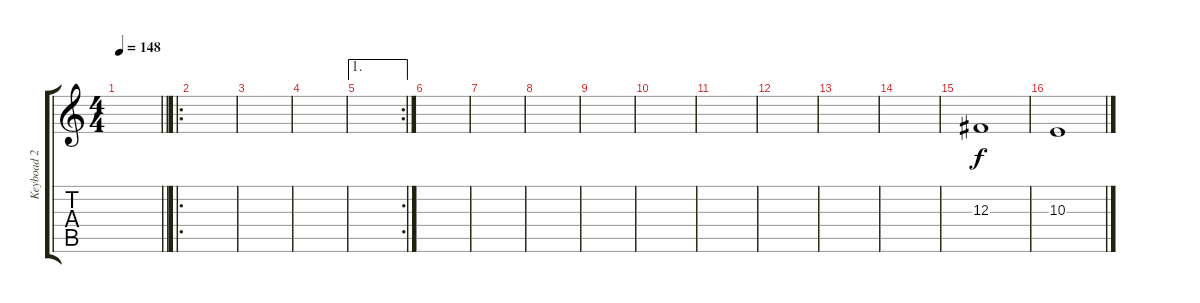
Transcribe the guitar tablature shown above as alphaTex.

\track ("Keyboad 2" "Keyboad 2") {instrument stringensemble1}
\staff {score tabs}
\tuning (Eb4 Bb3 Gb3 Db3 Ab2 Eb2) {hide}
\ts (4 4)
\tempo 148
\clef g2
\barLineRight lightlight
\ks c
|
\ro
\section ("" "")
|
|
|
\ae 1
\rc 2
|
|
|
|
|
|
|
|
|
|
12.3.1 |
10.3.1
